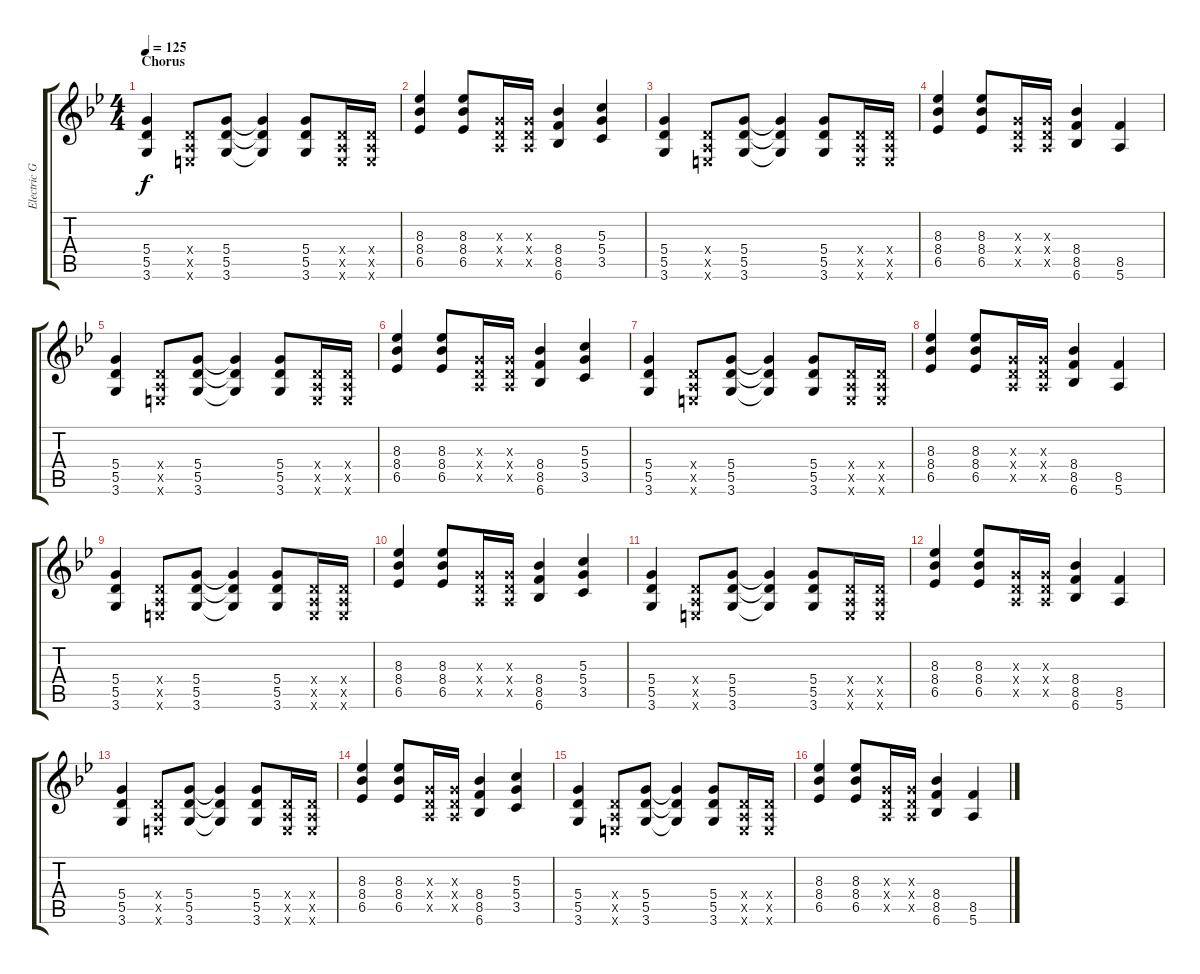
\track ("Electric Guitar I" "Electric G") {instrument overdrivenguitar}
\staff {score tabs}
\tuning (E4 B3 G3 D3 A2 E2) {hide}
\ts (4 4)
\section ("" "Chorus")
\tempo 125
\clef g2
\ks gminor
(5.4 5.5 3.6).4{dy f} (0.4{x} 0.5{x} 0.6{x}).8 (5.4 5.5 3.6).8 (5.4{t} 5.5{t} 3.6{t}).4 (5.4 5.5 3.6).8 (0.4{x} 0.5{x} 0.6{x}).16 (0.4{x} 0.5{x} 0.6{x}).16 |
(8.3 8.4 6.5).4 (8.3 8.4 6.5).8 (0.3{x} 0.4{x} 0.5{x}).16 (0.3{x} 0.4{x} 0.5{x}).16 (8.4 8.5 6.6).4 (5.3 5.4 3.5).4 |
(5.4 5.5 3.6).4 (0.4{x} 0.5{x} 0.6{x}).8 (5.4 5.5 3.6).8 (5.4{t} 5.5{t} 3.6{t}).4 (5.4 5.5 3.6).8 (0.4{x} 0.5{x} 0.6{x}).16 (0.4{x} 0.5{x} 0.6{x}).16 |
(8.3 8.4 6.5).4 (8.3 8.4 6.5).8 (0.3{x} 0.4{x} 0.5{x}).16 (0.3{x} 0.4{x} 0.5{x}).16 (8.4 8.5 6.6).4 (8.5 5.6).4 |
(5.4 5.5 3.6).4 (0.4{x} 0.5{x} 0.6{x}).8 (5.4 5.5 3.6).8 (5.4{t} 5.5{t} 3.6{t}).4 (5.4 5.5 3.6).8 (0.4{x} 0.5{x} 0.6{x}).16 (0.4{x} 0.5{x} 0.6{x}).16 |
(8.3 8.4 6.5).4 (8.3 8.4 6.5).8 (0.3{x} 0.4{x} 0.5{x}).16 (0.3{x} 0.4{x} 0.5{x}).16 (8.4 8.5 6.6).4 (5.3 5.4 3.5).4 |
(5.4 5.5 3.6).4 (0.4{x} 0.5{x} 0.6{x}).8 (5.4 5.5 3.6).8 (5.4{t} 5.5{t} 3.6{t}).4 (5.4 5.5 3.6).8 (0.4{x} 0.5{x} 0.6{x}).16 (0.4{x} 0.5{x} 0.6{x}).16 |
(8.3 8.4 6.5).4 (8.3 8.4 6.5).8 (0.3{x} 0.4{x} 0.5{x}).16 (0.3{x} 0.4{x} 0.5{x}).16 (8.4 8.5 6.6).4 (8.5 5.6).4 |
(5.4 5.5 3.6).4 (0.4{x} 0.5{x} 0.6{x}).8 (5.4 5.5 3.6).8 (5.4{t} 5.5{t} 3.6{t}).4 (5.4 5.5 3.6).8 (0.4{x} 0.5{x} 0.6{x}).16 (0.4{x} 0.5{x} 0.6{x}).16 |
(8.3 8.4 6.5).4 (8.3 8.4 6.5).8 (0.3{x} 0.4{x} 0.5{x}).16 (0.3{x} 0.4{x} 0.5{x}).16 (8.4 8.5 6.6).4 (5.3 5.4 3.5).4 |
(5.4 5.5 3.6).4 (0.4{x} 0.5{x} 0.6{x}).8 (5.4 5.5 3.6).8 (5.4{t} 5.5{t} 3.6{t}).4 (5.4 5.5 3.6).8 (0.4{x} 0.5{x} 0.6{x}).16 (0.4{x} 0.5{x} 0.6{x}).16 |
(8.3 8.4 6.5).4 (8.3 8.4 6.5).8 (0.3{x} 0.4{x} 0.5{x}).16 (0.3{x} 0.4{x} 0.5{x}).16 (8.4 8.5 6.6).4 (8.5 5.6).4 |
(5.4 5.5 3.6).4 (0.4{x} 0.5{x} 0.6{x}).8 (5.4 5.5 3.6).8 (5.4{t} 5.5{t} 3.6{t}).4 (5.4 5.5 3.6).8 (0.4{x} 0.5{x} 0.6{x}).16 (0.4{x} 0.5{x} 0.6{x}).16 |
(8.3 8.4 6.5).4 (8.3 8.4 6.5).8 (0.3{x} 0.4{x} 0.5{x}).16 (0.3{x} 0.4{x} 0.5{x}).16 (8.4 8.5 6.6).4 (5.3 5.4 3.5).4 |
(5.4 5.5 3.6).4 (0.4{x} 0.5{x} 0.6{x}).8 (5.4 5.5 3.6).8 (5.4{t} 5.5{t} 3.6{t}).4 (5.4 5.5 3.6).8 (0.4{x} 0.5{x} 0.6{x}).16 (0.4{x} 0.5{x} 0.6{x}).16 |
(8.3 8.4 6.5).4 (8.3 8.4 6.5).8 (0.3{x} 0.4{x} 0.5{x}).16 (0.3{x} 0.4{x} 0.5{x}).16 (8.4 8.5 6.6).4 (8.5 5.6).4
